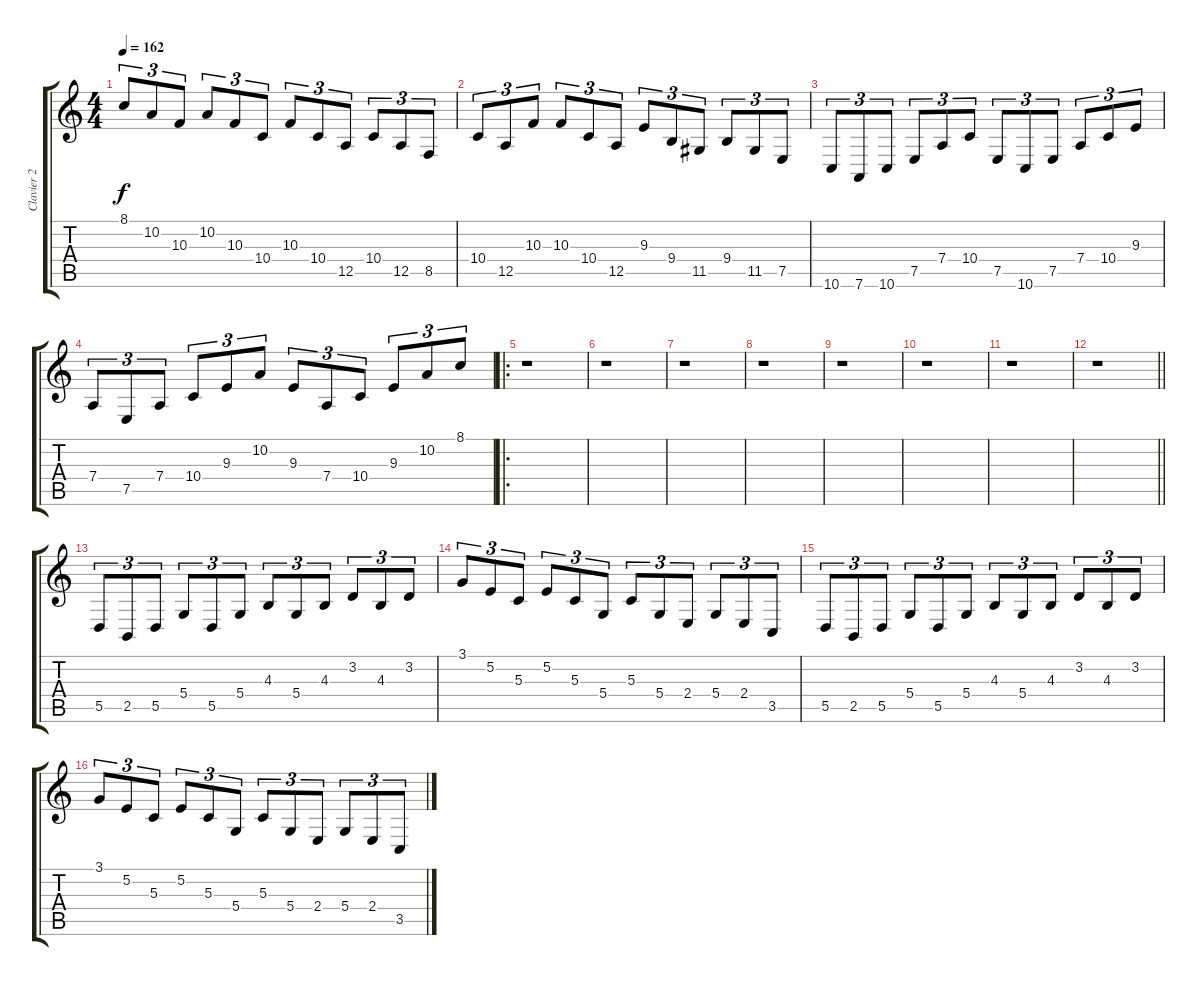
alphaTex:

\track ("Clavier 2" "Clavier 2") {instrument lead2sawtooth}
\staff {score tabs}
\tuning (E4 B3 G3 D3 A2 D2) {hide}
\ts (4 4)
\tempo 162
\clef g2
\ks c
8.1.8{tu (3 2) dy f} 10.2.8{tu (3 2)} 10.3.8{tu (3 2)} 10.2.8{tu (3 2)} 10.3.8{tu (3 2)} 10.4.8{tu (3 2)} 10.3.8{tu (3 2)} 10.4.8{tu (3 2)} 12.5.8{tu (3 2)} 10.4.8{tu (3 2)} 12.5.8{tu (3 2)} 8.5.8{tu (3 2)} |
10.4.8{tu (3 2)} 12.5.8{tu (3 2)} 10.3.8{tu (3 2)} 10.3.8{tu (3 2)} 10.4.8{tu (3 2)} 12.5.8{tu (3 2)} 9.3.8{tu (3 2)} 9.4.8{tu (3 2)} 11.5.8{tu (3 2)} 9.4.8{tu (3 2)} 11.5.8{tu (3 2)} 7.5.8{tu (3 2)} |
10.6.8{tu (3 2)} 7.6.8{tu (3 2)} 10.6.8{tu (3 2)} 7.5.8{tu (3 2)} 7.4.8{tu (3 2)} 10.4.8{tu (3 2)} 7.5.8{tu (3 2)} 10.6.8{tu (3 2)} 7.5.8{tu (3 2)} 7.4.8{tu (3 2)} 10.4.8{tu (3 2)} 9.3.8{tu (3 2)} |
7.4.8{tu (3 2)} 7.5.8{tu (3 2)} 7.4.8{tu (3 2)} 10.4.8{tu (3 2)} 9.3.8{tu (3 2)} 10.2.8{tu (3 2)} 9.3.8{tu (3 2)} 7.4.8{tu (3 2)} 10.4.8{tu (3 2)} 9.3.8{tu (3 2)} 10.2.8{tu (3 2)} 8.1.8{tu (3 2)} |
\ro
r.1 |
r.1 |
r.1 |
r.1 |
r.1 |
r.1 |
r.1 |
\barLineRight lightlight
r.1 |
5.5.8{tu (3 2)} 2.5.8{tu (3 2)} 5.5.8{tu (3 2)} 5.4.8{tu (3 2)} 5.5.8{tu (3 2)} 5.4.8{tu (3 2)} 4.3.8{tu (3 2)} 5.4.8{tu (3 2)} 4.3.8{tu (3 2)} 3.2.8{tu (3 2)} 4.3.8{tu (3 2)} 3.2.8{tu (3 2)} |
3.1.8{tu (3 2)} 5.2.8{tu (3 2)} 5.3.8{tu (3 2)} 5.2.8{tu (3 2)} 5.3.8{tu (3 2)} 5.4.8{tu (3 2)} 5.3.8{tu (3 2)} 5.4.8{tu (3 2)} 2.4.8{tu (3 2)} 5.4.8{tu (3 2)} 2.4.8{tu (3 2)} 3.5.8{tu (3 2)} |
5.5.8{tu (3 2)} 2.5.8{tu (3 2)} 5.5.8{tu (3 2)} 5.4.8{tu (3 2)} 5.5.8{tu (3 2)} 5.4.8{tu (3 2)} 4.3.8{tu (3 2)} 5.4.8{tu (3 2)} 4.3.8{tu (3 2)} 3.2.8{tu (3 2)} 4.3.8{tu (3 2)} 3.2.8{tu (3 2)} |
3.1.8{tu (3 2)} 5.2.8{tu (3 2)} 5.3.8{tu (3 2)} 5.2.8{tu (3 2)} 5.3.8{tu (3 2)} 5.4.8{tu (3 2)} 5.3.8{tu (3 2)} 5.4.8{tu (3 2)} 2.4.8{tu (3 2)} 5.4.8{tu (3 2)} 2.4.8{tu (3 2)} 3.5.8{tu (3 2)}
